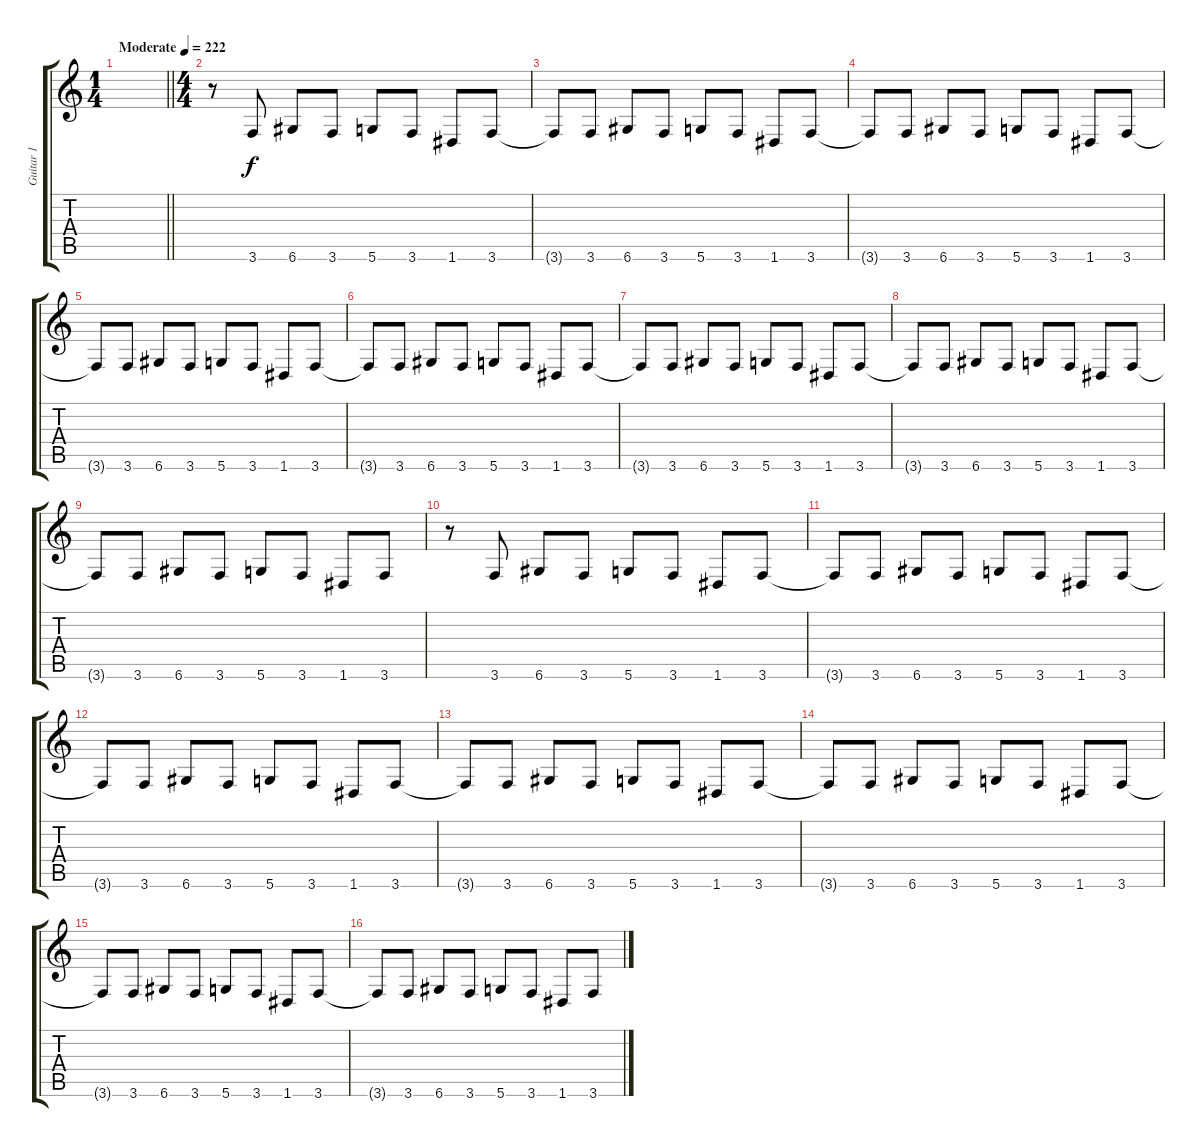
\track ("Guitar 1" "Guitar 1") {instrument distortionguitar}
\staff {score tabs}
\tuning (E4 B3 G3 D3 A2 D2) {hide}
\ts (1 4)
\tempo (222 "Moderate")
\clef g2
\barLineRight lightlight
\ks c
|
\ts (4 4)
r.8 3.6.8 6.6.8 3.6.8 5.6.8 3.6.8 1.6.8 3.6.8 |
3.6{t}.8 3.6.8 6.6.8 3.6.8 5.6.8 3.6.8 1.6.8 3.6.8 |
3.6{t}.8 3.6.8 6.6.8 3.6.8 5.6.8 3.6.8 1.6.8 3.6.8 |
3.6{t}.8 3.6.8 6.6.8 3.6.8 5.6.8 3.6.8 1.6.8 3.6.8 |
3.6{t}.8 3.6.8 6.6.8 3.6.8 5.6.8 3.6.8 1.6.8 3.6.8 |
3.6{t}.8 3.6.8 6.6.8 3.6.8 5.6.8 3.6.8 1.6.8 3.6.8 |
3.6{t}.8 3.6.8 6.6.8 3.6.8 5.6.8 3.6.8 1.6.8 3.6.8 |
3.6{t}.8 3.6.8 6.6.8 3.6.8 5.6.8 3.6.8 1.6.8 3.6.8 |
r.8 3.6.8 6.6.8 3.6.8 5.6.8 3.6.8 1.6.8 3.6.8 |
3.6{t}.8 3.6.8 6.6.8 3.6.8 5.6.8 3.6.8 1.6.8 3.6.8 |
3.6{t}.8 3.6.8 6.6.8 3.6.8 5.6.8 3.6.8 1.6.8 3.6.8 |
3.6{t}.8 3.6.8 6.6.8 3.6.8 5.6.8 3.6.8 1.6.8 3.6.8 |
3.6{t}.8 3.6.8 6.6.8 3.6.8 5.6.8 3.6.8 1.6.8 3.6.8 |
3.6{t}.8 3.6.8 6.6.8 3.6.8 5.6.8 3.6.8 1.6.8 3.6.8 |
3.6{t}.8 3.6.8 6.6.8 3.6.8 5.6.8 3.6.8 1.6.8 3.6.8
